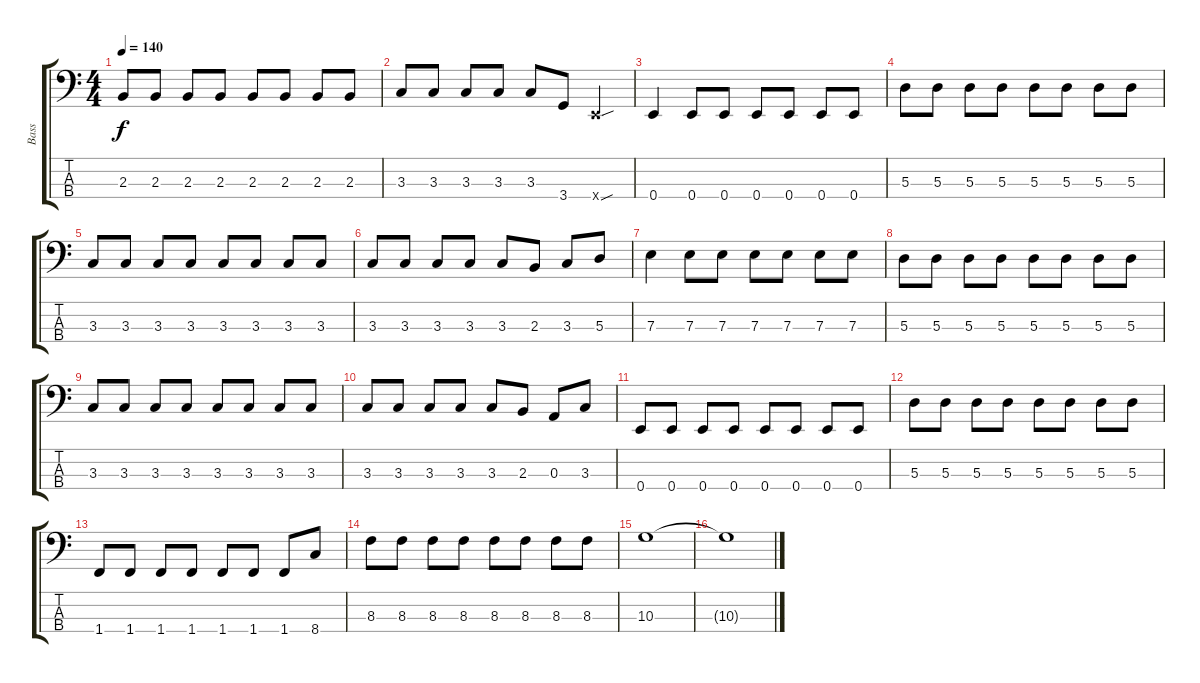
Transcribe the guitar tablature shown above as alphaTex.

\track ("Bass" "Bass") {instrument electricbasspick}
\staff {score tabs}
\tuning (G2 D2 A1 E1) {hide}
\ts (4 4)
\tempo 140
\clef f4
\ks c
2.3.8{dy f} 2.3.8 2.3.8 2.3.8 2.3.8 2.3.8 2.3.8 2.3.8 |
3.3.8 3.3.8 3.3.8 3.3.8 3.3.8 3.4.8 0.4{sou x}.4 |
0.4.4 0.4.8 0.4.8 0.4.8 0.4.8 0.4.8 0.4.8 |
5.3.8 5.3.8 5.3.8 5.3.8 5.3.8 5.3.8 5.3.8 5.3.8 |
3.3.8 3.3.8 3.3.8 3.3.8 3.3.8 3.3.8 3.3.8 3.3.8 |
3.3.8 3.3.8 3.3.8 3.3.8 3.3.8 2.3.8 3.3.8 5.3.8 |
7.3.4 7.3.8 7.3.8 7.3.8 7.3.8 7.3.8 7.3.8 |
5.3.8 5.3.8 5.3.8 5.3.8 5.3.8 5.3.8 5.3.8 5.3.8 |
3.3.8 3.3.8 3.3.8 3.3.8 3.3.8 3.3.8 3.3.8 3.3.8 |
3.3.8 3.3.8 3.3.8 3.3.8 3.3.8 2.3.8 0.3.8 3.3.8 |
0.4.8 0.4.8 0.4.8 0.4.8 0.4.8 0.4.8 0.4.8 0.4.8 |
5.3.8 5.3.8 5.3.8 5.3.8 5.3.8 5.3.8 5.3.8 5.3.8 |
1.4.8 1.4.8 1.4.8 1.4.8 1.4.8 1.4.8 1.4.8 8.4.8 |
8.3.8 8.3.8 8.3.8 8.3.8 8.3.8 8.3.8 8.3.8 8.3.8 |
10.3.1 |
10.3{t}.1
